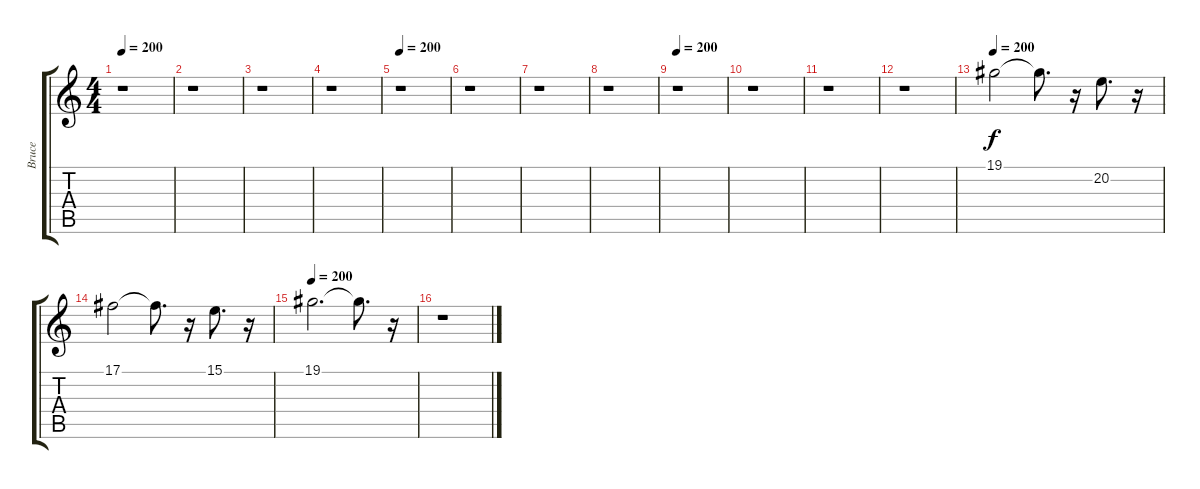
\track ("Bruce" "Bruce") {instrument voiceoohs}
\staff {score tabs}
\tuning (Db4 Ab3 E3 B2 Gb2 Db2) {hide}
\ts (4 4)
\tempo 200
\clef g2
\ks c
r.1{dy f} |
r.1 |
r.1 |
r.1 |
\tempo 200
r.1 |
r.1 |
r.1 |
r.1 |
\tempo 200
r.1 |
r.1 |
r.1 |
r.1 |
\tempo 200
19.1.2 19.1{t}.8{d} r.16 20.2.8{d} r.16 |
17.1.2 17.1{t}.8{d} r.16 15.1.8{d} r.16 |
\tempo 200
19.1.2{d} 19.1{t}.8{d} r.16 |
r.1
